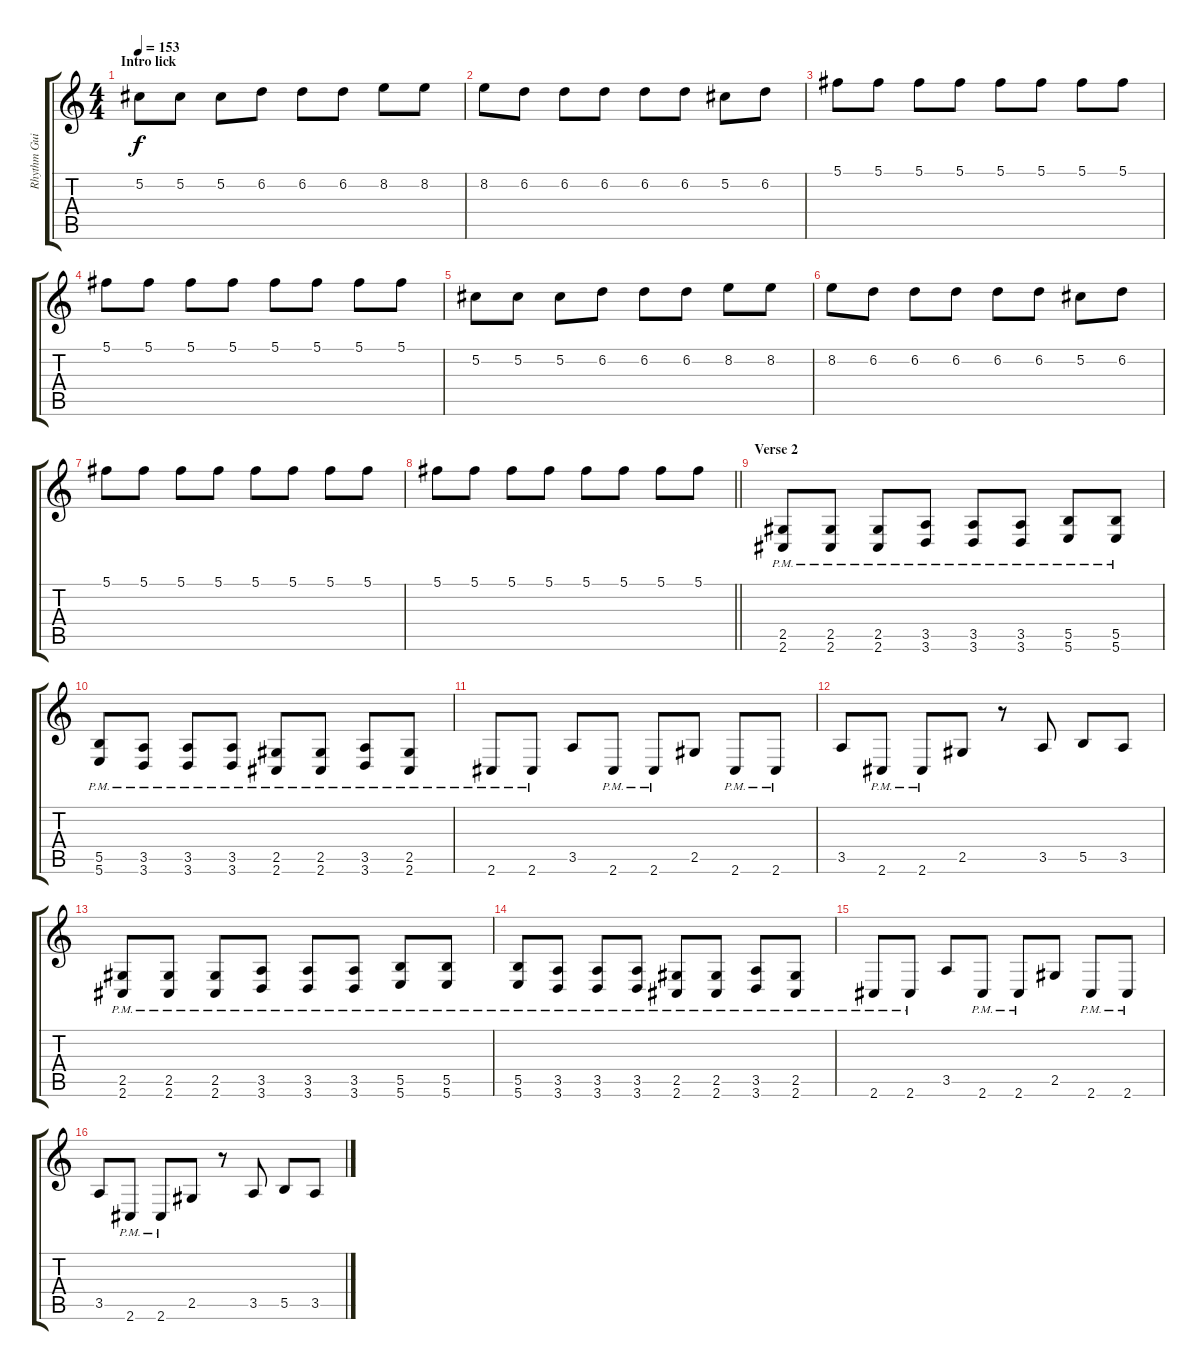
\track ("Rhythm Guitar" "Rhythm Gui") {instrument distortionguitar}
\staff {score tabs}
\tuning (Db4 Ab3 E3 B2 Gb2 B1) {hide}
\ts (4 4)
\section ("" "Intro lick")
\tempo 153
\clef g2
\ks c
5.2.8{dy f volume 10} 5.2.8 5.2.8 6.2.8 6.2.8 6.2.8 8.2.8 8.2.8 |
8.2.8 6.2.8 6.2.8 6.2.8 6.2.8 6.2.8 5.2.8 6.2.8 |
5.1.8 5.1.8 5.1.8 5.1.8 5.1.8 5.1.8 5.1.8 5.1.8 |
5.1.8 5.1.8 5.1.8 5.1.8 5.1.8 5.1.8 5.1.8 5.1.8 |
5.2.8 5.2.8 5.2.8 6.2.8 6.2.8 6.2.8 8.2.8 8.2.8 |
8.2.8 6.2.8 6.2.8 6.2.8 6.2.8 6.2.8 5.2.8 6.2.8 |
5.1.8 5.1.8 5.1.8 5.1.8 5.1.8 5.1.8 5.1.8 5.1.8 |
\barLineRight lightlight
5.1.8 5.1.8 5.1.8 5.1.8 5.1.8 5.1.8 5.1.8 5.1.8 |
\section ("" "Verse 2")
(2.5{pm} 2.6{pm}).8{volume 16 instrument distortionguitar} (2.5{pm} 2.6{pm}).8 (2.5{pm} 2.6{pm}).8 (3.5{pm} 3.6{pm}).8 (3.5{pm} 3.6{pm}).8 (3.5{pm} 3.6{pm}).8 (5.5{pm} 5.6{pm}).8 (5.5{pm} 5.6{pm}).8 |
(5.5{pm} 5.6{pm}).8 (3.5{pm} 3.6{pm}).8 (3.5{pm} 3.6{pm}).8 (3.5{pm} 3.6{pm}).8 (2.5{pm} 2.6{pm}).8 (2.5{pm} 2.6{pm}).8 (3.5{pm} 3.6{pm}).8 (2.5{pm} 2.6{pm}).8 |
2.6{pm}.8 2.6{pm}.8 3.5.8 2.6{pm}.8 2.6{pm}.8 2.5.8 2.6{pm}.8 2.6{pm}.8 |
3.5.8 2.6{pm}.8 2.6{pm}.8 2.5.8 r.8 3.5.8 5.5.8 3.5.8 |
(2.5{pm} 2.6{pm}).8 (2.5{pm} 2.6{pm}).8 (2.5{pm} 2.6{pm}).8 (3.5{pm} 3.6{pm}).8 (3.5{pm} 3.6{pm}).8 (3.5{pm} 3.6{pm}).8 (5.5{pm} 5.6{pm}).8 (5.5{pm} 5.6{pm}).8 |
(5.5{pm} 5.6{pm}).8 (3.5{pm} 3.6{pm}).8 (3.5{pm} 3.6{pm}).8 (3.5{pm} 3.6{pm}).8 (2.5{pm} 2.6{pm}).8 (2.5{pm} 2.6{pm}).8 (3.5{pm} 3.6{pm}).8 (2.5{pm} 2.6{pm}).8 |
2.6{pm}.8 2.6{pm}.8 3.5.8 2.6{pm}.8 2.6{pm}.8 2.5.8 2.6{pm}.8 2.6{pm}.8 |
3.5.8 2.6{pm}.8 2.6{pm}.8 2.5.8 r.8 3.5.8 5.5.8 3.5.8
